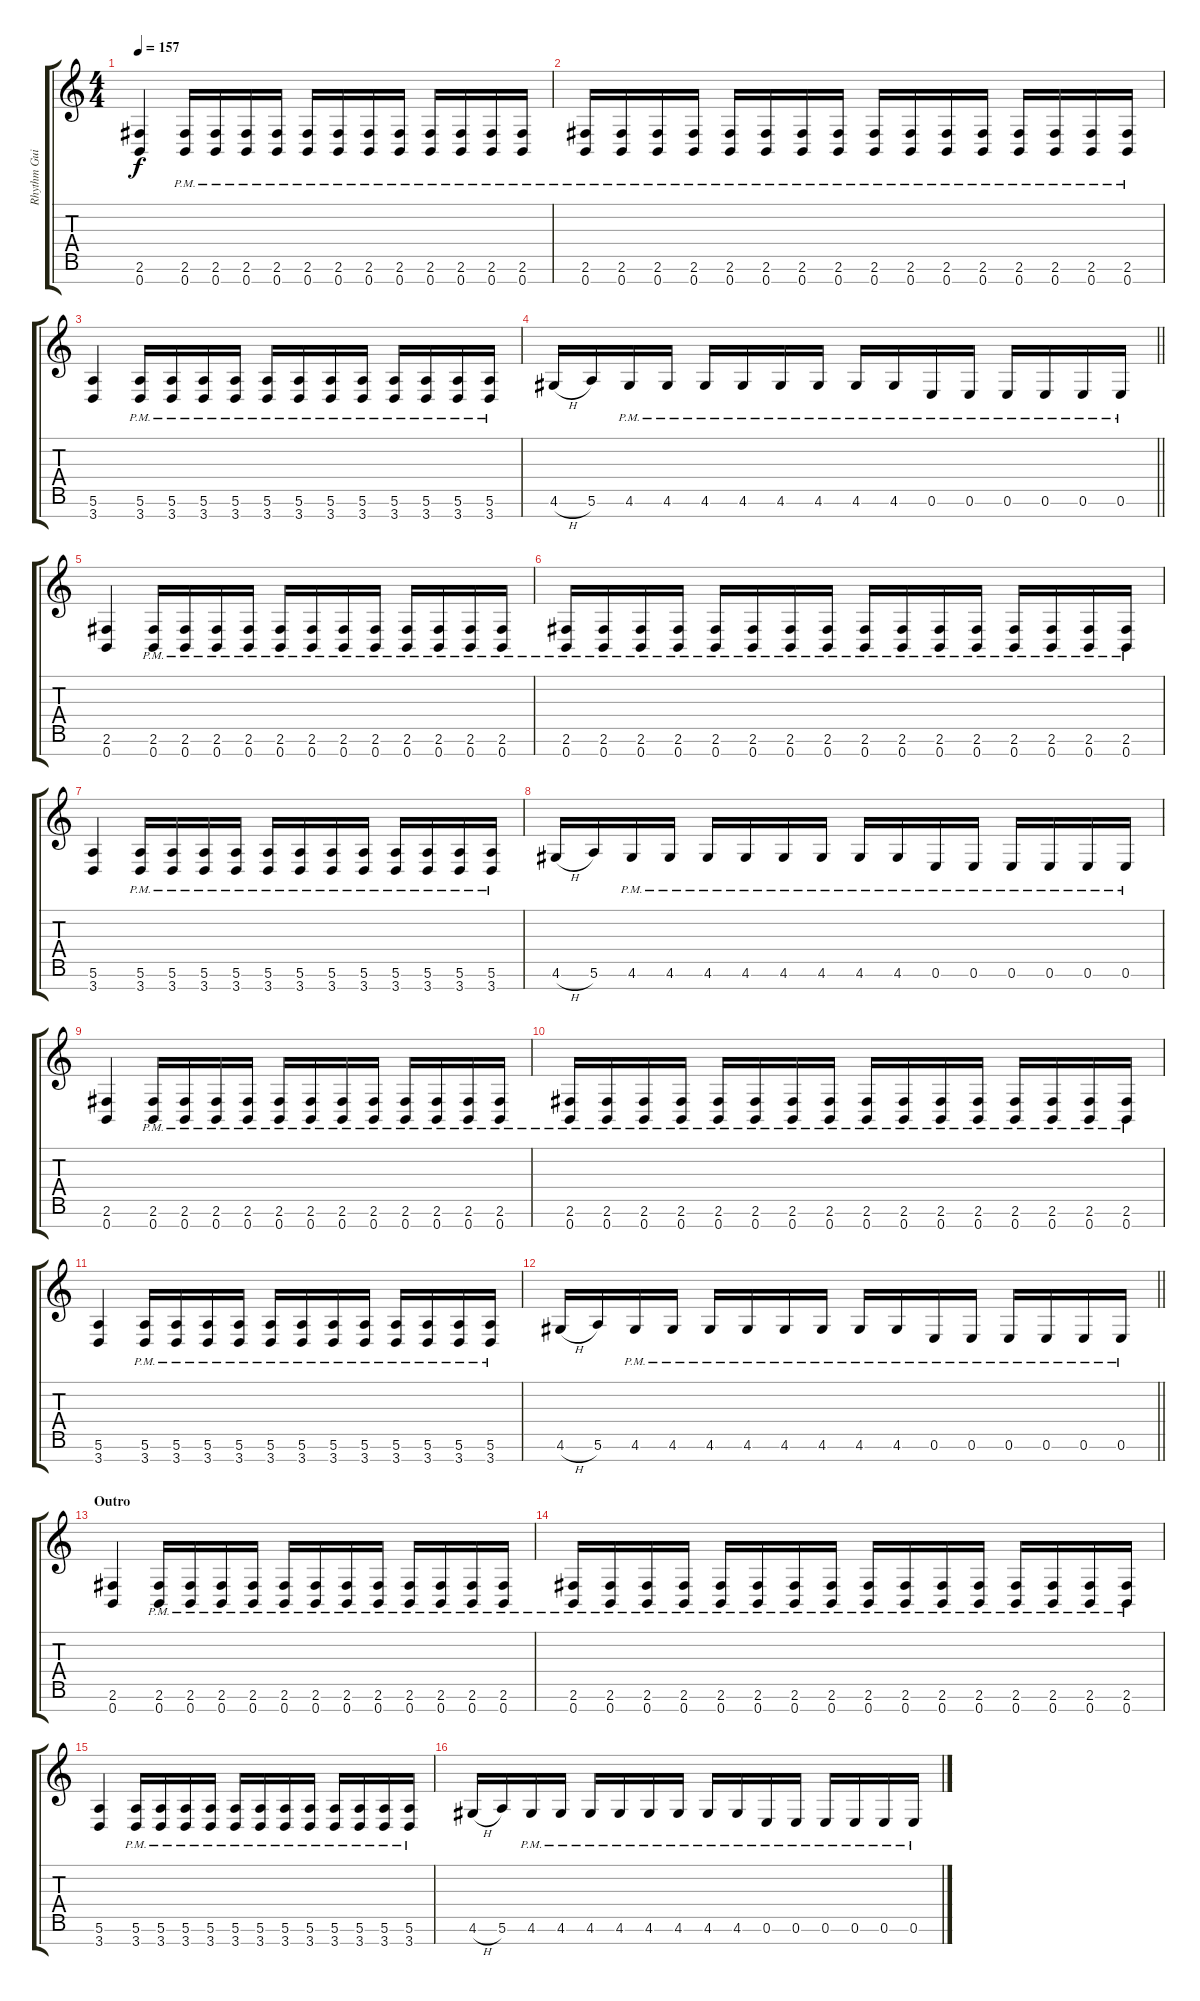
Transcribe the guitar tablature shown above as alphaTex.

\track ("Rhythm Guitar 1" "Rhythm Gui") {instrument distortionguitar}
\staff {score tabs}
\tuning (E4 B3 G3 D3 A2 E2 B1) {hide}
\ts (4 4)
\tempo 157
\clef g2
\ks c
(2.6 0.7).4{dy f} (2.6{pm} 0.7{pm}).16 (2.6{pm} 0.7{pm}).16 (2.6{pm} 0.7{pm}).16 (2.6{pm} 0.7{pm}).16 (2.6{pm} 0.7{pm}).16 (2.6{pm} 0.7{pm}).16 (2.6{pm} 0.7{pm}).16 (2.6{pm} 0.7{pm}).16 (2.6{pm} 0.7{pm}).16 (2.6{pm} 0.7{pm}).16 (2.6{pm} 0.7{pm}).16 (2.6{pm} 0.7{pm}).16 |
(2.6{pm} 0.7{pm}).16 (2.6{pm} 0.7{pm}).16 (2.6{pm} 0.7{pm}).16 (2.6{pm} 0.7{pm}).16 (2.6{pm} 0.7{pm}).16 (2.6{pm} 0.7{pm}).16 (2.6{pm} 0.7{pm}).16 (2.6{pm} 0.7{pm}).16 (2.6{pm} 0.7{pm}).16 (2.6{pm} 0.7{pm}).16 (2.6{pm} 0.7{pm}).16 (2.6{pm} 0.7{pm}).16 (2.6{pm} 0.7{pm}).16 (2.6{pm} 0.7{pm}).16 (2.6{pm} 0.7{pm}).16 (2.6{pm} 0.7{pm}).16 |
(5.6 3.7).4 (5.6{pm} 3.7{pm}).16 (5.6{pm} 3.7{pm}).16 (5.6{pm} 3.7{pm}).16 (5.6{pm} 3.7{pm}).16 (5.6{pm} 3.7{pm}).16 (5.6{pm} 3.7{pm}).16 (5.6{pm} 3.7{pm}).16 (5.6{pm} 3.7{pm}).16 (5.6{pm} 3.7{pm}).16 (5.6{pm} 3.7{pm}).16 (5.6{pm} 3.7{pm}).16 (5.6{pm} 3.7{pm}).16 |
\barLineRight lightlight
4.6{h}.16 5.6.16 4.6{pm}.16 4.6{pm}.16 4.6{pm}.16 4.6{pm}.16 4.6{pm}.16 4.6{pm}.16 4.6{pm}.16 4.6{pm}.16 0.6{pm}.16 0.6{pm}.16 0.6{pm}.16 0.6{pm}.16 0.6{pm}.16 0.6{pm}.16 |
(2.6 0.7).4 (2.6{pm} 0.7{pm}).16 (2.6{pm} 0.7{pm}).16 (2.6{pm} 0.7{pm}).16 (2.6{pm} 0.7{pm}).16 (2.6{pm} 0.7{pm}).16 (2.6{pm} 0.7{pm}).16 (2.6{pm} 0.7{pm}).16 (2.6{pm} 0.7{pm}).16 (2.6{pm} 0.7{pm}).16 (2.6{pm} 0.7{pm}).16 (2.6{pm} 0.7{pm}).16 (2.6{pm} 0.7{pm}).16 |
(2.6{pm} 0.7{pm}).16 (2.6{pm} 0.7{pm}).16 (2.6{pm} 0.7{pm}).16 (2.6{pm} 0.7{pm}).16 (2.6{pm} 0.7{pm}).16 (2.6{pm} 0.7{pm}).16 (2.6{pm} 0.7{pm}).16 (2.6{pm} 0.7{pm}).16 (2.6{pm} 0.7{pm}).16 (2.6{pm} 0.7{pm}).16 (2.6{pm} 0.7{pm}).16 (2.6{pm} 0.7{pm}).16 (2.6{pm} 0.7{pm}).16 (2.6{pm} 0.7{pm}).16 (2.6{pm} 0.7{pm}).16 (2.6{pm} 0.7{pm}).16 |
(5.6 3.7).4 (5.6{pm} 3.7{pm}).16 (5.6{pm} 3.7{pm}).16 (5.6{pm} 3.7{pm}).16 (5.6{pm} 3.7{pm}).16 (5.6{pm} 3.7{pm}).16 (5.6{pm} 3.7{pm}).16 (5.6{pm} 3.7{pm}).16 (5.6{pm} 3.7{pm}).16 (5.6{pm} 3.7{pm}).16 (5.6{pm} 3.7{pm}).16 (5.6{pm} 3.7{pm}).16 (5.6{pm} 3.7{pm}).16 |
4.6{h}.16 5.6.16 4.6{pm}.16 4.6{pm}.16 4.6{pm}.16 4.6{pm}.16 4.6{pm}.16 4.6{pm}.16 4.6{pm}.16 4.6{pm}.16 0.6{pm}.16 0.6{pm}.16 0.6{pm}.16 0.6{pm}.16 0.6{pm}.16 0.6{pm}.16 |
(2.6 0.7).4 (2.6{pm} 0.7{pm}).16 (2.6{pm} 0.7{pm}).16 (2.6{pm} 0.7{pm}).16 (2.6{pm} 0.7{pm}).16 (2.6{pm} 0.7{pm}).16 (2.6{pm} 0.7{pm}).16 (2.6{pm} 0.7{pm}).16 (2.6{pm} 0.7{pm}).16 (2.6{pm} 0.7{pm}).16 (2.6{pm} 0.7{pm}).16 (2.6{pm} 0.7{pm}).16 (2.6{pm} 0.7{pm}).16 |
(2.6{pm} 0.7{pm}).16 (2.6{pm} 0.7{pm}).16 (2.6{pm} 0.7{pm}).16 (2.6{pm} 0.7{pm}).16 (2.6{pm} 0.7{pm}).16 (2.6{pm} 0.7{pm}).16 (2.6{pm} 0.7{pm}).16 (2.6{pm} 0.7{pm}).16 (2.6{pm} 0.7{pm}).16 (2.6{pm} 0.7{pm}).16 (2.6{pm} 0.7{pm}).16 (2.6{pm} 0.7{pm}).16 (2.6{pm} 0.7{pm}).16 (2.6{pm} 0.7{pm}).16 (2.6{pm} 0.7{pm}).16 (2.6{pm} 0.7{pm}).16 |
(5.6 3.7).4 (5.6{pm} 3.7{pm}).16 (5.6{pm} 3.7{pm}).16 (5.6{pm} 3.7{pm}).16 (5.6{pm} 3.7{pm}).16 (5.6{pm} 3.7{pm}).16 (5.6{pm} 3.7{pm}).16 (5.6{pm} 3.7{pm}).16 (5.6{pm} 3.7{pm}).16 (5.6{pm} 3.7{pm}).16 (5.6{pm} 3.7{pm}).16 (5.6{pm} 3.7{pm}).16 (5.6{pm} 3.7{pm}).16 |
\barLineRight lightlight
4.6{h}.16 5.6.16 4.6{pm}.16 4.6{pm}.16 4.6{pm}.16 4.6{pm}.16 4.6{pm}.16 4.6{pm}.16 4.6{pm}.16 4.6{pm}.16 0.6{pm}.16 0.6{pm}.16 0.6{pm}.16 0.6{pm}.16 0.6{pm}.16 0.6{pm}.16 |
\section ("" "Outro")
(2.6 0.7).4 (2.6{pm} 0.7{pm}).16 (2.6{pm} 0.7{pm}).16 (2.6{pm} 0.7{pm}).16 (2.6{pm} 0.7{pm}).16 (2.6{pm} 0.7{pm}).16 (2.6{pm} 0.7{pm}).16 (2.6{pm} 0.7{pm}).16 (2.6{pm} 0.7{pm}).16 (2.6{pm} 0.7{pm}).16 (2.6{pm} 0.7{pm}).16 (2.6{pm} 0.7{pm}).16 (2.6{pm} 0.7{pm}).16 |
(2.6{pm} 0.7{pm}).16 (2.6{pm} 0.7{pm}).16 (2.6{pm} 0.7{pm}).16 (2.6{pm} 0.7{pm}).16 (2.6{pm} 0.7{pm}).16 (2.6{pm} 0.7{pm}).16 (2.6{pm} 0.7{pm}).16 (2.6{pm} 0.7{pm}).16 (2.6{pm} 0.7{pm}).16 (2.6{pm} 0.7{pm}).16 (2.6{pm} 0.7{pm}).16 (2.6{pm} 0.7{pm}).16 (2.6{pm} 0.7{pm}).16 (2.6{pm} 0.7{pm}).16 (2.6{pm} 0.7{pm}).16 (2.6{pm} 0.7{pm}).16 |
(5.6 3.7).4 (5.6{pm} 3.7{pm}).16 (5.6{pm} 3.7{pm}).16 (5.6{pm} 3.7{pm}).16 (5.6{pm} 3.7{pm}).16 (5.6{pm} 3.7{pm}).16 (5.6{pm} 3.7{pm}).16 (5.6{pm} 3.7{pm}).16 (5.6{pm} 3.7{pm}).16 (5.6{pm} 3.7{pm}).16 (5.6{pm} 3.7{pm}).16 (5.6{pm} 3.7{pm}).16 (5.6{pm} 3.7{pm}).16 |
4.6{h}.16 5.6.16 4.6{pm}.16 4.6{pm}.16 4.6{pm}.16 4.6{pm}.16 4.6{pm}.16 4.6{pm}.16 4.6{pm}.16 4.6{pm}.16 0.6{pm}.16 0.6{pm}.16 0.6{pm}.16 0.6{pm}.16 0.6{pm}.16 0.6{pm}.16
